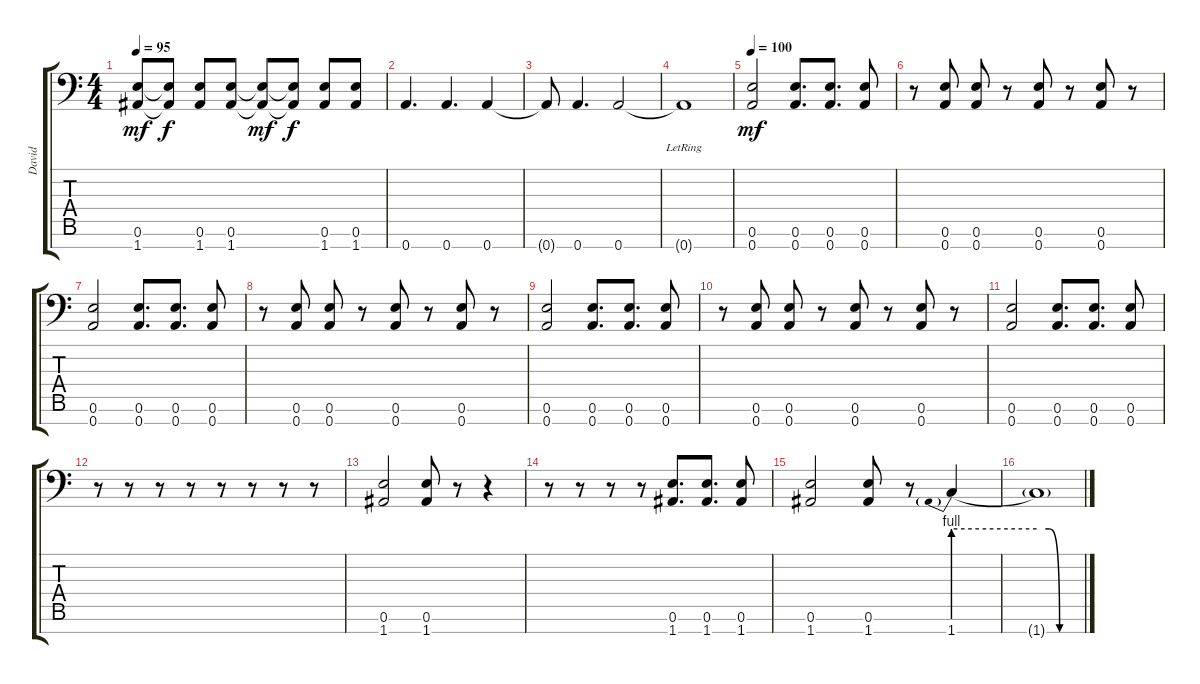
\track ("David" "David") {instrument distortionguitar}
\staff {score tabs}
\tuning (E4 B3 G3 D3 A2 E2 A1) {hide}
\ts (4 4)
\tempo 95
\clef f4
\ks c
(0.6{t} 1.7{t}).8{dy mf} (0.6{t} 1.7{t}).8{dy f} (0.6 1.7).8 (0.6 1.7).8 (0.6{t} 1.7{t}).8{dy mf} (0.6{t} 1.7{t}).8{dy f} (0.6 1.7).8 (0.6 1.7).8 |
0.7.4{d} 0.7.4{d} 0.7.4 |
0.7{t}.8 0.7.4{d} 0.7.2 |
0.7{lr t}.1 |
\tempo 100
(0.6 0.7).2{dy mf} (0.6 0.7).8{d} (0.6 0.7).8{d} (0.6 0.7).8 |
r.8 (0.6 0.7).8 (0.6 0.7).8 r.8 (0.6 0.7).8 r.8 (0.6 0.7).8 r.8 |
(0.6 0.7).2 (0.6 0.7).8{d} (0.6 0.7).8{d} (0.6 0.7).8 |
r.8 (0.6 0.7).8 (0.6 0.7).8 r.8 (0.6 0.7).8 r.8 (0.6 0.7).8 r.8 |
(0.6 0.7).2 (0.6 0.7).8{d} (0.6 0.7).8{d} (0.6 0.7).8 |
r.8 (0.6 0.7).8 (0.6 0.7).8 r.8 (0.6 0.7).8 r.8 (0.6 0.7).8 r.8 |
(0.6 0.7).2 (0.6 0.7).8{d} (0.6 0.7).8{d} (0.6 0.7).8 |
r.8 r.8 r.8 r.8 r.8 r.8 r.8 r.8 |
(0.6 1.7).2 (0.6 1.7).8 r.8 r.4 |
r.8 r.8 r.8 r.8 (0.6 1.7).8{d} (0.6 1.7).8{d} (0.6 1.7).8 |
(0.6 1.7).2 (0.6 1.7).8 r.8 1.7{be (prebend 0 4 60 4)}.4 |
1.7{be (custom 0 4 15 4 30 0 60 0) t}.1
